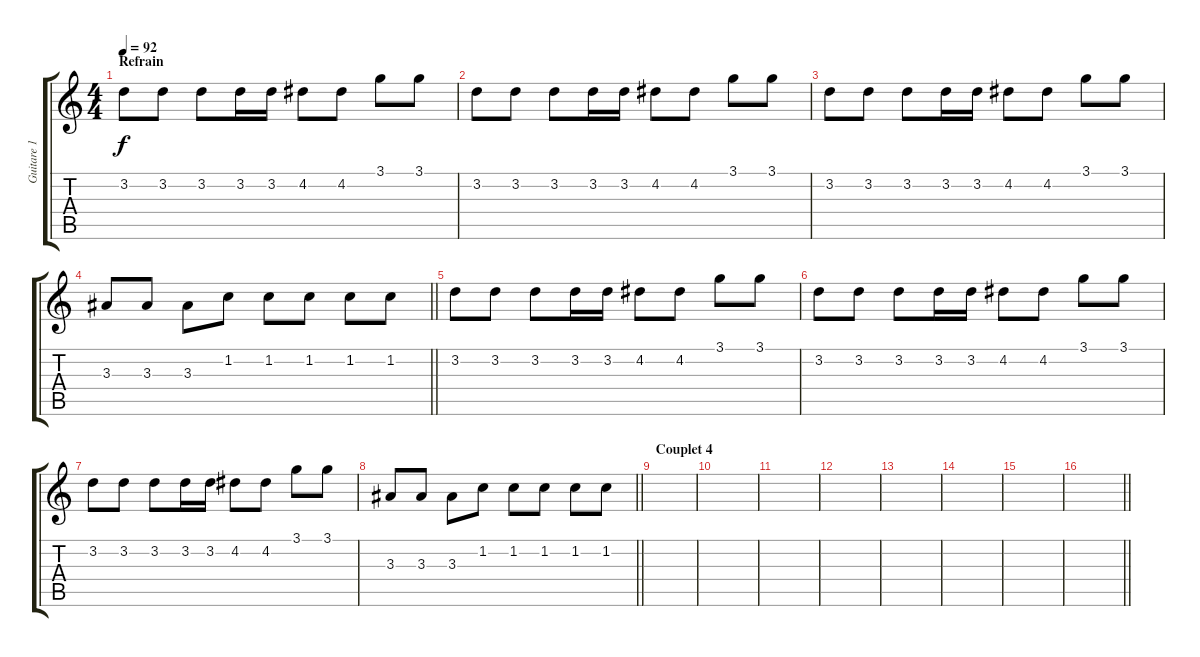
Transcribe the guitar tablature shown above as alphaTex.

\track ("Guitare 1" "Guitare 1") {instrument distortionguitar}
\staff {score tabs}
\tuning (E4 B3 G3 D3 A2 E2) {hide}
\ts (4 4)
\section ("" "Refrain")
\tempo 92
\clef g2
\ks c
3.2.8{dy f} 3.2.8 3.2.8 3.2.16 3.2.16 4.2.8 4.2.8 3.1.8 3.1.8 |
3.2.8 3.2.8 3.2.8 3.2.16 3.2.16 4.2.8 4.2.8 3.1.8 3.1.8 |
3.2.8 3.2.8 3.2.8 3.2.16 3.2.16 4.2.8 4.2.8 3.1.8 3.1.8 |
\barLineRight lightlight
3.3.8 3.3.8 3.3.8 1.2.8 1.2.8 1.2.8 1.2.8 1.2.8 |
3.2.8 3.2.8 3.2.8 3.2.16 3.2.16 4.2.8 4.2.8 3.1.8 3.1.8 |
3.2.8 3.2.8 3.2.8 3.2.16 3.2.16 4.2.8 4.2.8 3.1.8 3.1.8 |
3.2.8 3.2.8 3.2.8 3.2.16 3.2.16 4.2.8 4.2.8 3.1.8 3.1.8 |
\barLineRight lightlight
3.3.8 3.3.8 3.3.8 1.2.8 1.2.8 1.2.8 1.2.8 1.2.8 |
\section ("" "Couplet 4")
|
|
|
|
|
|
|
\barLineRight lightlight
